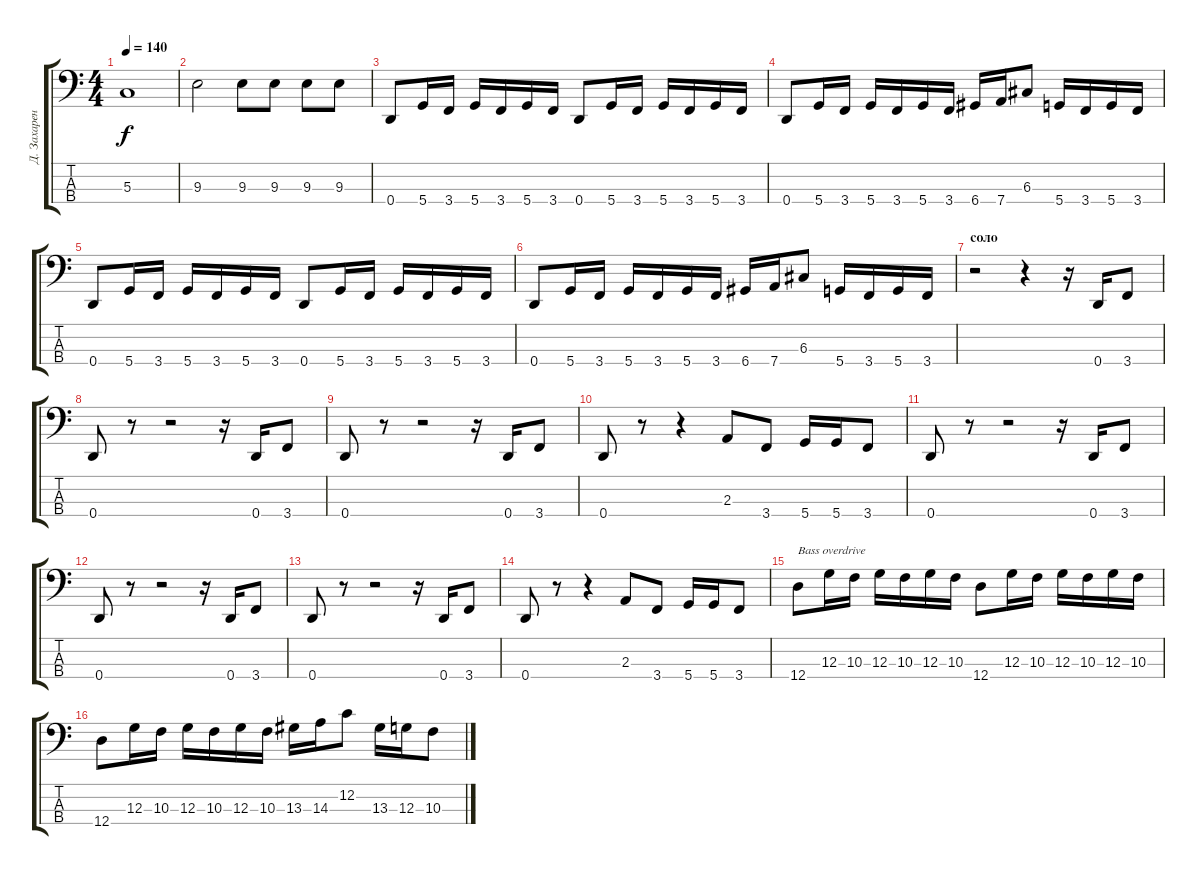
\track ("Д. Захаренков" "Д. Захарен") {instrument electricbasspick}
\staff {score tabs}
\tuning (F2 C2 G1 D1) {hide}
\ts (4 4)
\tempo 140
\clef f4
\ks c
5.3.1{dy f} |
9.3.2 9.3.8 9.3.8 9.3.8 9.3.8 |
0.4.8 5.4.16 3.4.16 5.4.16 3.4.16 5.4.16 3.4.16 0.4.8 5.4.16 3.4.16 5.4.16 3.4.16 5.4.16 3.4.16 |
0.4.8 5.4.16 3.4.16 5.4.16 3.4.16 5.4.16 3.4.16 6.4.16 7.4.16 6.3.8 5.4.16 3.4.16 5.4.16 3.4.16 |
0.4.8 5.4.16 3.4.16 5.4.16 3.4.16 5.4.16 3.4.16 0.4.8 5.4.16 3.4.16 5.4.16 3.4.16 5.4.16 3.4.16 |
0.4.8 5.4.16 3.4.16 5.4.16 3.4.16 5.4.16 3.4.16 6.4.16 7.4.16 6.3.8 5.4.16 3.4.16 5.4.16 3.4.16 |
\section ("" "соло")
r.2 r.4 r.16 0.4.16 3.4.8 |
0.4.8 r.8 r.2 r.16 0.4.16 3.4.8 |
0.4.8 r.8 r.2 r.16 0.4.16 3.4.8 |
0.4.8 r.8 r.4 2.3.8 3.4.8 5.4.16 5.4.16 3.4.8 |
0.4.8 r.8 r.2 r.16 0.4.16 3.4.8 |
0.4.8 r.8 r.2 r.16 0.4.16 3.4.8 |
0.4.8 r.8 r.2 r.16 0.4.16 3.4.8 |
0.4.8 r.8 r.4 2.3.8 3.4.8 5.4.16 5.4.16 3.4.8 |
12.4.8{txt "Bass overdrive"} 12.3.16 10.3.16 12.3.16 10.3.16 12.3.16 10.3.16 12.4.8 12.3.16 10.3.16 12.3.16 10.3.16 12.3.16 10.3.16 |
12.4.8 12.3.16 10.3.16 12.3.16 10.3.16 12.3.16 10.3.16 13.3.16 14.3.16 12.2.8 13.3.16 12.3.16 10.3.8
